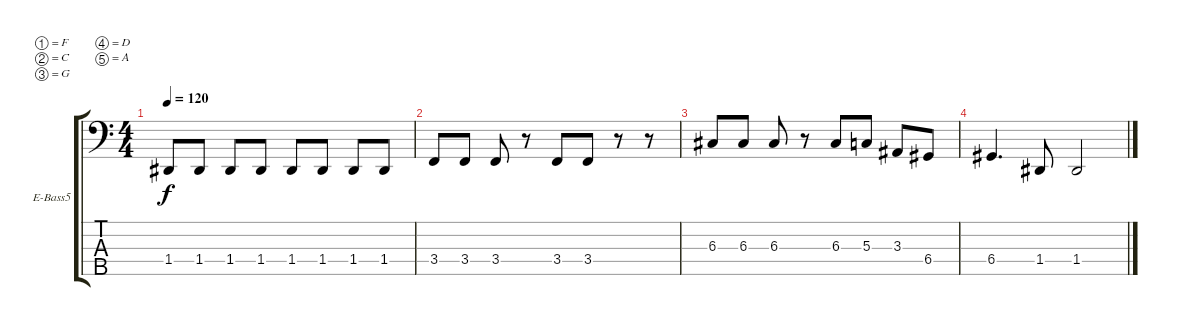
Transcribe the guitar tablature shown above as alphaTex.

\bracketExtendMode groupsimilarinstruments
\firstSystemTrackNameOrientation horizontal
\otherSystemsTrackNameOrientation horizontal
\track ("T. Sammet - Bass" "E-Bass5") {instrument electricbassfinger}
\staff {score tabs}
\tuning (F2 C2 G1 D1 A0)
\ts (4 4)
\tempo 120
\clef f4
\ks c
1.4.8{dy f} 1.4.8 1.4.8 1.4.8 1.4.8 1.4.8 1.4.8 1.4.8 |
3.4.8 3.4.8 3.4.8 r.8 3.4.8 3.4.8 r.8 r.8 |
6.3.8 6.3.8 6.3.8 r.8 6.3.8 5.3.8 3.3.8 6.4.8 |
6.4.4{d} 1.4.8 1.4.2
